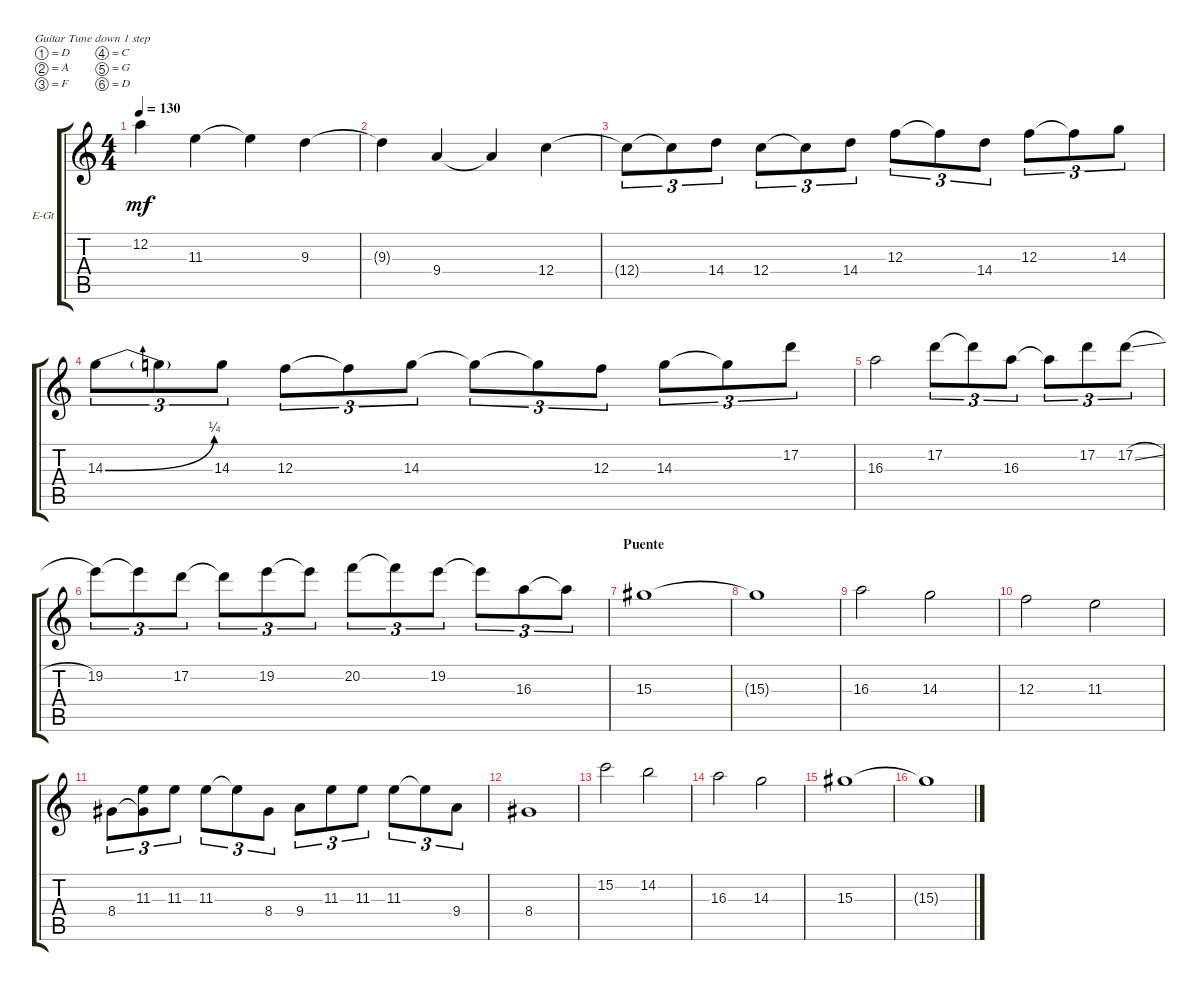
\bracketExtendMode groupsimilarinstruments
\firstSystemTrackNameOrientation horizontal
\otherSystemsTrackNameOrientation horizontal
\track ("Lead Guitar Ghoul" "E-Gt") {instrument distortionguitar}
\staff {score tabs}
\tuning (D4 A3 F3 C3 G2 D2)
\ts (4 4)
\tempo 130
\clef g2
\ks c
12.2.4{dy mf} 11.3.4 11.3{t}.4 9.3.4 |
9.3{t}.4 9.4.4 9.4{t}.4 12.4.4 |
12.4{t}.8{tu (3 2)} 12.4{t}.8{tu (3 2)} 14.4.8{tu (3 2)} 12.4.8{tu (3 2)} 12.4{t}.8{tu (3 2)} 14.4.8{tu (3 2)} 12.3.8{tu (3 2)} 12.3{t}.8{tu (3 2)} 14.4.8{tu (3 2)} 12.3.8{tu (3 2)} 12.3{t}.8{tu (3 2)} 14.3.8{tu (3 2)} |
14.3{be (bend 0 0 15 1)}.8{tu (3 2)} 14.3{t}.8{tu (3 2)} 14.3.8{tu (3 2)} 12.3.8{tu (3 2)} 12.3{t}.8{tu (3 2)} 14.3.8{tu (3 2)} 14.3{t}.8{tu (3 2)} 14.3{t}.8{tu (3 2)} 12.3.8{tu (3 2)} 14.3.8{tu (3 2)} 14.3{t}.8{tu (3 2)} 17.2.8{tu (3 2)} |
16.3.2 17.2.8{tu (3 2)} 17.2{t}.8{tu (3 2)} 16.3.8{tu (3 2)} 16.3{t}.8{tu (3 2)} 17.2.8{tu (3 2)} 17.2{sl}.8{tu (3 2)} |
19.2.8{tu (3 2)} 19.2{t}.8{tu (3 2)} 17.2.8{tu (3 2)} 17.2{t}.8{tu (3 2)} 19.2.8{tu (3 2)} 19.2{t}.8{tu (3 2)} 20.2.8{tu (3 2)} 20.2{t}.8{tu (3 2)} 19.2.8{tu (3 2)} 19.2{t}.8{tu (3 2)} 16.3.8{tu (3 2)} 16.3{t}.8{tu (3 2)} |
\section ("" "Puente")
15.3.1 |
15.3{t}.1 |
16.3.2 14.3.2 |
12.3.2 11.3.2 |
8.4.8{tu (3 2)} (8.4{t} 11.3).8{tu (3 2)} 11.3.8{tu (3 2)} 11.3.8{tu (3 2)} 11.3{t}.8{tu (3 2)} 8.4.8{tu (3 2)} 9.4.8{tu (3 2)} 11.3.8{tu (3 2)} 11.3.8{tu (3 2)} 11.3.8{tu (3 2)} 11.3{t}.8{tu (3 2)} 9.4.8{tu (3 2)} |
8.4.1 |
15.2.2 14.2.2 |
16.3.2 14.3.2 |
15.3.1 |
15.3{t}.1
